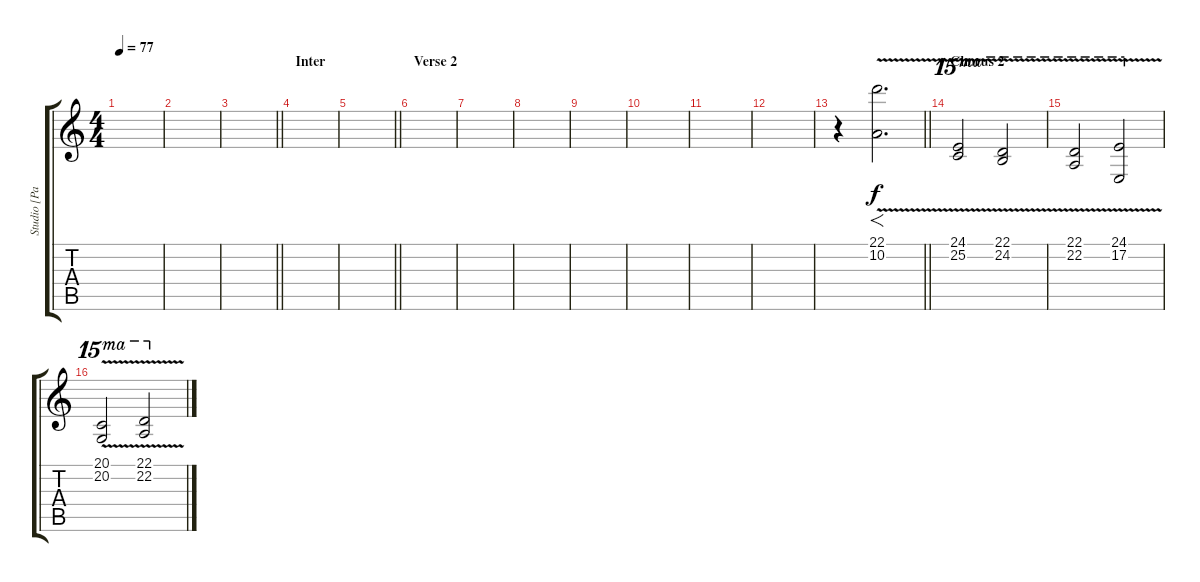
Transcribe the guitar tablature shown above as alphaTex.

\track ("Studio [Pad (Organ)]" "Studio [Pa") {instrument lead6voice}
\staff {score tabs}
\tuning (E4 B3 G3 D3 A2 E2) {hide}
\ts (4 4)
\tempo 77
\clef g2
\ks c
|
|
\barLineRight lightlight
|
\section ("" "Inter")
|
\barLineRight lightlight
|
\section ("" "Verse 2")
|
|
|
|
|
|
|
\barLineRight lightlight
r.4 (22.1{v} 10.2{v}).2{f d} |
\section ("" "Chorus 2")
(24.1{v} 25.2{v}).2{ot 15ma} (22.1{v} 24.2{v}).2{ot 15ma} |
(22.1{v} 22.2{v}).2{ot 15ma} (24.1{v} 17.2{v}).2{ot 15ma} |
(20.1{v} 20.2{v}).2{ot 15ma} (22.1{v} 22.2{v}).2{ot 15ma}
